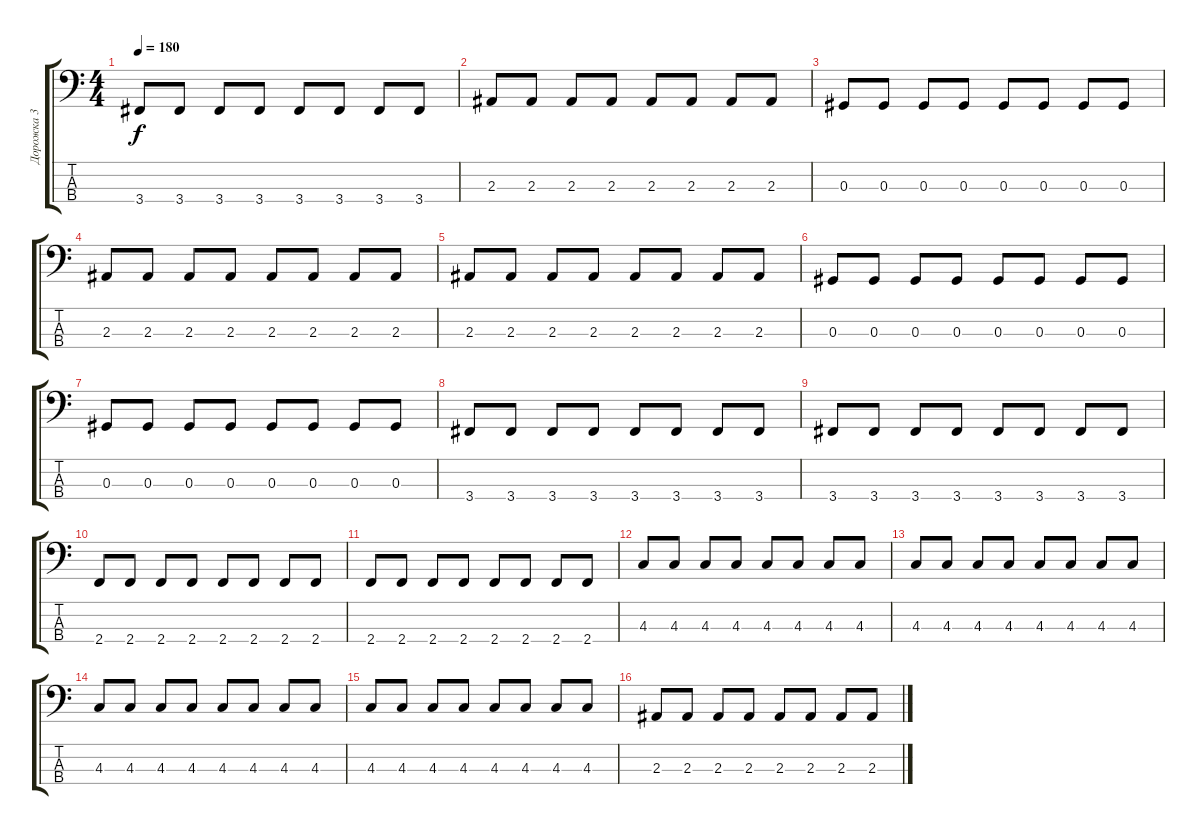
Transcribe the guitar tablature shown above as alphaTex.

\track ("Дорожка 3" "Дорожка 3") {instrument electricbassfinger}
\staff {score tabs}
\tuning (Gb2 Db2 Ab1 Eb1) {hide}
\ts (4 4)
\tempo 180
\clef f4
\ks c
3.4.8{dy f} 3.4.8 3.4.8 3.4.8 3.4.8 3.4.8 3.4.8 3.4.8 |
2.3.8 2.3.8 2.3.8 2.3.8 2.3.8 2.3.8 2.3.8 2.3.8 |
0.3.8 0.3.8 0.3.8 0.3.8 0.3.8 0.3.8 0.3.8 0.3.8 |
2.3.8 2.3.8 2.3.8 2.3.8 2.3.8 2.3.8 2.3.8 2.3.8 |
2.3.8 2.3.8 2.3.8 2.3.8 2.3.8 2.3.8 2.3.8 2.3.8 |
0.3.8 0.3.8 0.3.8 0.3.8 0.3.8 0.3.8 0.3.8 0.3.8 |
0.3.8 0.3.8 0.3.8 0.3.8 0.3.8 0.3.8 0.3.8 0.3.8 |
3.4.8 3.4.8 3.4.8 3.4.8 3.4.8 3.4.8 3.4.8 3.4.8 |
3.4.8 3.4.8 3.4.8 3.4.8 3.4.8 3.4.8 3.4.8 3.4.8 |
2.4.8 2.4.8 2.4.8 2.4.8 2.4.8 2.4.8 2.4.8 2.4.8 |
2.4.8 2.4.8 2.4.8 2.4.8 2.4.8 2.4.8 2.4.8 2.4.8 |
4.3.8 4.3.8 4.3.8 4.3.8 4.3.8 4.3.8 4.3.8 4.3.8 |
4.3.8 4.3.8 4.3.8 4.3.8 4.3.8 4.3.8 4.3.8 4.3.8 |
4.3.8 4.3.8 4.3.8 4.3.8 4.3.8 4.3.8 4.3.8 4.3.8 |
4.3.8 4.3.8 4.3.8 4.3.8 4.3.8 4.3.8 4.3.8 4.3.8 |
2.3.8 2.3.8 2.3.8 2.3.8 2.3.8 2.3.8 2.3.8 2.3.8
